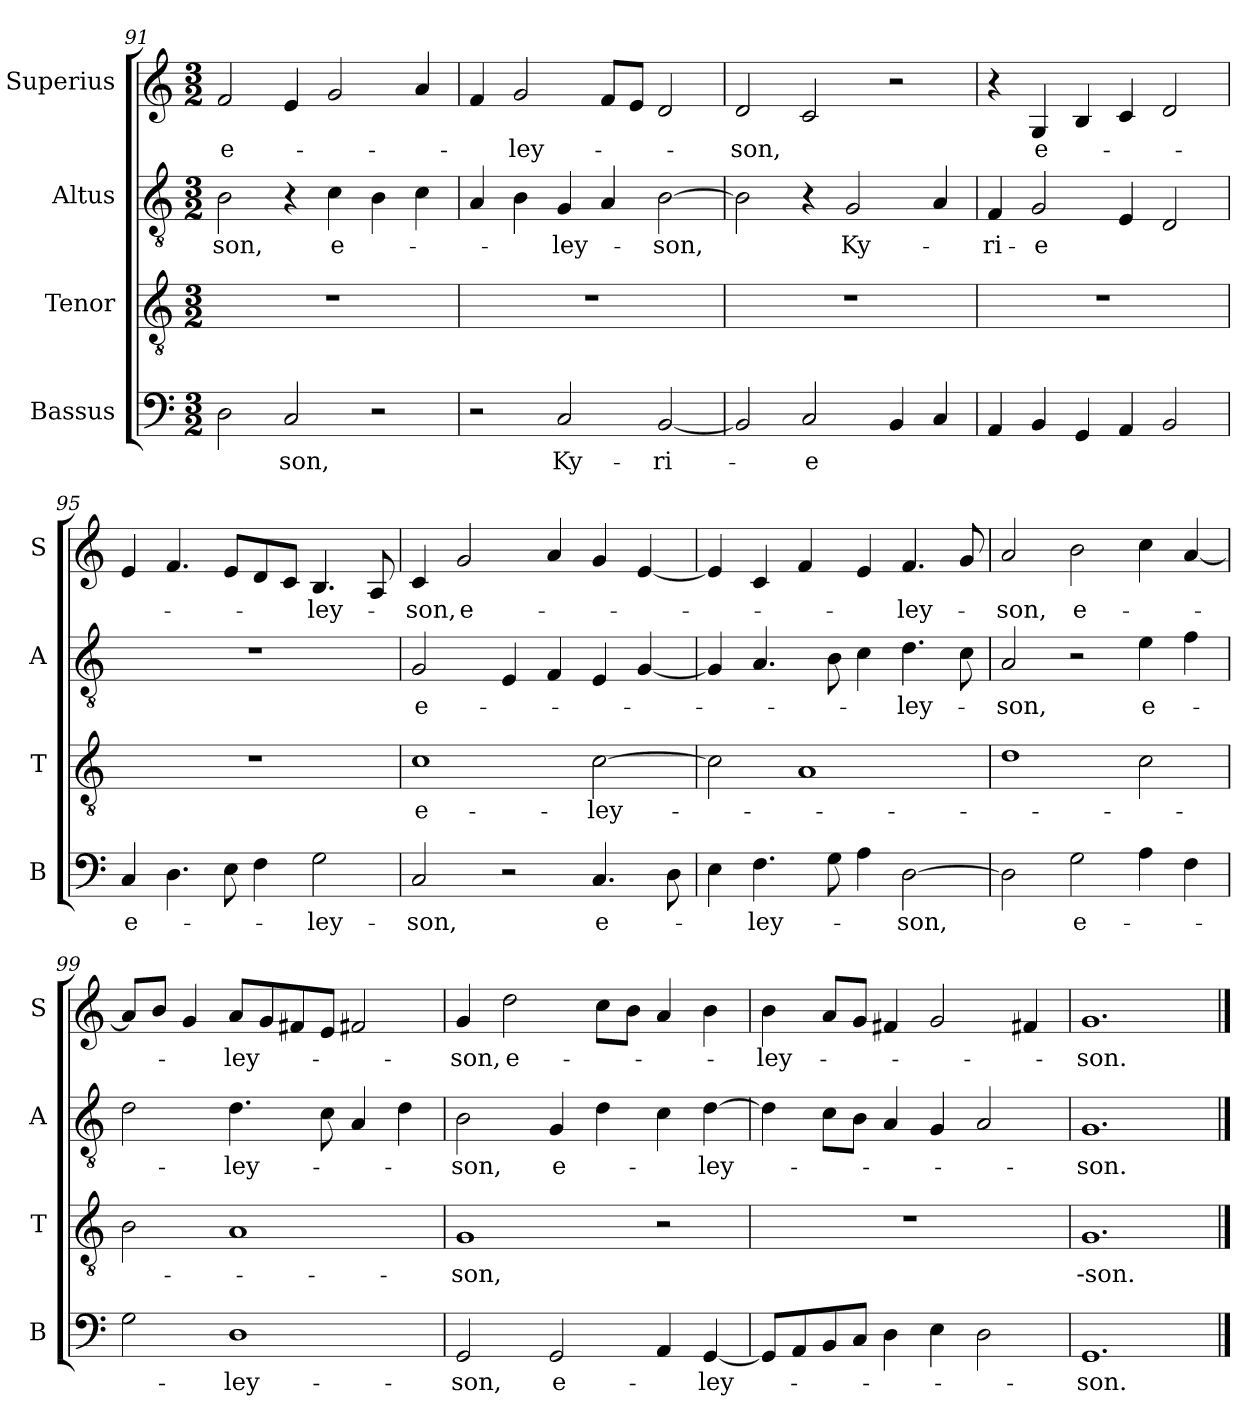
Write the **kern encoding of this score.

**kern	**text	**kern	**text	**kern	**text	**kern	**text
*part4	*part4	*part3	*part3	*part2	*part2	*part1	*part1
*staff4	*staff4	*staff3	*staff3	*staff2	*staff2	*staff1	*staff1
*I"Bassus	*	*I"Tenor	*	*I"Altus	*	*I"Superius	*
*I'B	*	*I'T	*	*I'A	*	*I'S	*
*clefF4	*	*clefGv2	*	*clefGv2	*	*clefG2	*
*k[]	*	*k[]	*	*k[]	*	*k[]	*
*M3/2	*	*M3/2	*	*M3/2	*	*M3/2	*
=91	=91	=91	=91	=91	=91	=91	=91
!	!	!	!	!	!LO:LY:i	!	!LO:LY:i
2D	.	1.r	.	2B	-son,	2f	e-
!	!LO:LY:i	!	!	!	!	!	!
2C	-son,	.	.	4r	.	4e	.
!	!	!	!	!	!LO:LY:i	!	!
.	.	.	.	4c	e-	2g	.
2r	.	.	.	4B	.	.	.
.	.	.	.	4c	.	4a	.
=92	=92	=92	=92	=92	=92	=92	=92
2r	.	1.r	.	4A	.	4f	.
!	!	!	!	!	!	!	!LO:LY:i
.	.	.	.	4B	.	2g	-ley-
!	!LO:LY:i	!	!	!	!LO:LY:i	!	!
2C	Ky-	.	.	4G	-ley-	.	.
.	.	.	.	4A	.	8fL	.
.	.	.	.	.	.	8eJ	.
!	!LO:LY:i	!	!	!	!LO:LY:i	!	!
[2BB	-ri-	.	.	[2B	-son,	2d	.
=93	=93	=93	=93	=93	=93	=93	=93
!	!	!	!	!	!	!	!LO:LY:i
2BB]	.	1.r	.	2B]	.	2d	-son,
!	!LO:LY:i	!	!	!	!	!	!
2C	-e	.	.	4r	.	2c	.
!	!	!	!	!	!LO:LY:i	!	!
.	.	.	.	2G	Ky-	.	.
4BB	.	.	.	.	.	2r	.
4C	.	.	.	4A	.	.	.
=94	=94	=94	=94	=94	=94	=94	=94
!	!	!	!	!	!LO:LY:i	!	!
4AA	.	1.r	.	4F	-ri-	4r	.
!	!	!	!	!	!LO:LY:i	!	!LO:LY:i
4BB	.	.	.	2G	-e	4G	e-
4GG	.	.	.	.	.	4B	.
4AA	.	.	.	4E	.	4c	.
2BB	.	.	.	2D	.	2d	.
=95	=95	=95	=95	=95	=95	=95	=95
!	!LO:LY:i	!	!	!	!	!	!
4C	e-	1.r	.	1.r	.	4e	.
4.D	.	.	.	.	.	4.f	.
8E	.	.	.	.	.	8eL	.
4F	.	.	.	.	.	8d	.
.	.	.	.	.	.	8cJ	.
!	!LO:LY:i	!	!	!	!	!	!LO:LY:i
2G	-ley-	.	.	.	.	4.B	-ley-
.	.	.	.	.	.	8A	.
=96	=96	=96	=96	=96	=96	=96	=96
!	!LO:LY:i	!	!	!	!LO:LY:i	!	!LO:LY:i
2C	-son,	1c	e-	2G	e-	4c	-son,
!	!	!	!	!	!	!	!LO:LY:i
.	.	.	.	.	.	2g	e-
2r	.	.	.	4E	.	.	.
.	.	.	.	4F	.	4a	.
!	!LO:LY:i	!	!	!	!	!	!
4.C	e-	[2c	-ley-	4E	.	4g	.
.	.	.	.	[4G	.	[4e	.
8D	.	.	.	.	.	.	.
=97	=97	=97	=97	=97	=97	=97	=97
4E	.	2c]	.	4G]	.	4e]	.
!	!LO:LY:i	!	!	!	!	!	!
4.F	-ley-	.	.	4.A	.	4c	.
.	.	1A	.	.	.	4f	.
8G	.	.	.	8B	.	.	.
4A	.	.	.	4c	.	4e	.
!	!LO:LY:i	!	!	!	!LO:LY:i	!	!LO:LY:i
[2D	-son,	.	.	4.d	-ley-	4.f	-ley-
.	.	.	.	8c	.	8g	.
=98	=98	=98	=98	=98	=98	=98	=98
!	!	!	!	!	!LO:LY:i	!	!LO:LY:i
2D]	.	1d	.	2A	-son,	2a	-son,
!	!LO:LY:i	!	!	!	!	!	!LO:LY:i
2G	e-	.	.	2r	.	2b	e-
!	!	!	!	!	!LO:LY:i	!	!
4A	.	2c	.	4e	e-	4cc	.
4F	.	.	.	4f	.	[4a	.
=99	=99	=99	=99	=99	=99	=99	=99
2G	.	2B	.	2d	.	8aL]	.
.	.	.	.	.	.	8bJ	.
.	.	.	.	.	.	4g	.
!	!LO:LY:i	!	!	!	!LO:LY:i	!	!LO:LY:i
1D	-ley-	1A	.	4.d	-ley-	8aL	-ley-
.	.	.	.	.	.	8g	.
.	.	.	.	.	.	8f#X	.
.	.	.	.	8c	.	8eJ	.
.	.	.	.	4A	.	2f#X	.
.	.	.	.	4d	.	.	.
=100	=100	=100	=100	=100	=100	=100	=100
!	!LO:LY:i	!	!	!	!LO:LY:i	!	!LO:LY:i
2GG	-son,	1G	-son,	2B	-son,	4g	-son,
!	!	!	!	!	!	!	!LO:LY:i
.	.	.	.	.	.	2dd	e-
!	!LO:LY:i	!	!	!	!LO:LY:i	!	!
2GG	e-	.	.	4G	e-	.	.
.	.	.	.	4d	.	8ccL	.
.	.	.	.	.	.	8bJ	.
4AA	.	2r	.	4c	.	4a	.
[4GG	-ley-	.	.	[4d	-ley-	4b	.
=101	=101	=101	=101	=101	=101	=101	=101
8GGL]	.	1.r	.	4d]	.	4b	-ley-
8AA	.	.	.	.	.	.	.
8BB	.	.	.	8cL	.	8aL	.
8CJ	.	.	.	8BJ	.	8gJ	.
4D	.	.	.	4A	.	4f#X	.
4E	.	.	.	4G	.	2g	.
2D	.	.	.	2A	.	.	.
.	.	.	.	.	.	4f#X	.
=102	=102	=102	=102	=102	=102	=102	=102
!	!	!	!LO:LY:i	!	!	!	!
1.GG	-son.	1.G	--son.	1.G	-son.	1.g	-son.
==	==	==	==	==	==	==	==
*-	*-	*-	*-	*-	*-	*-	*-
